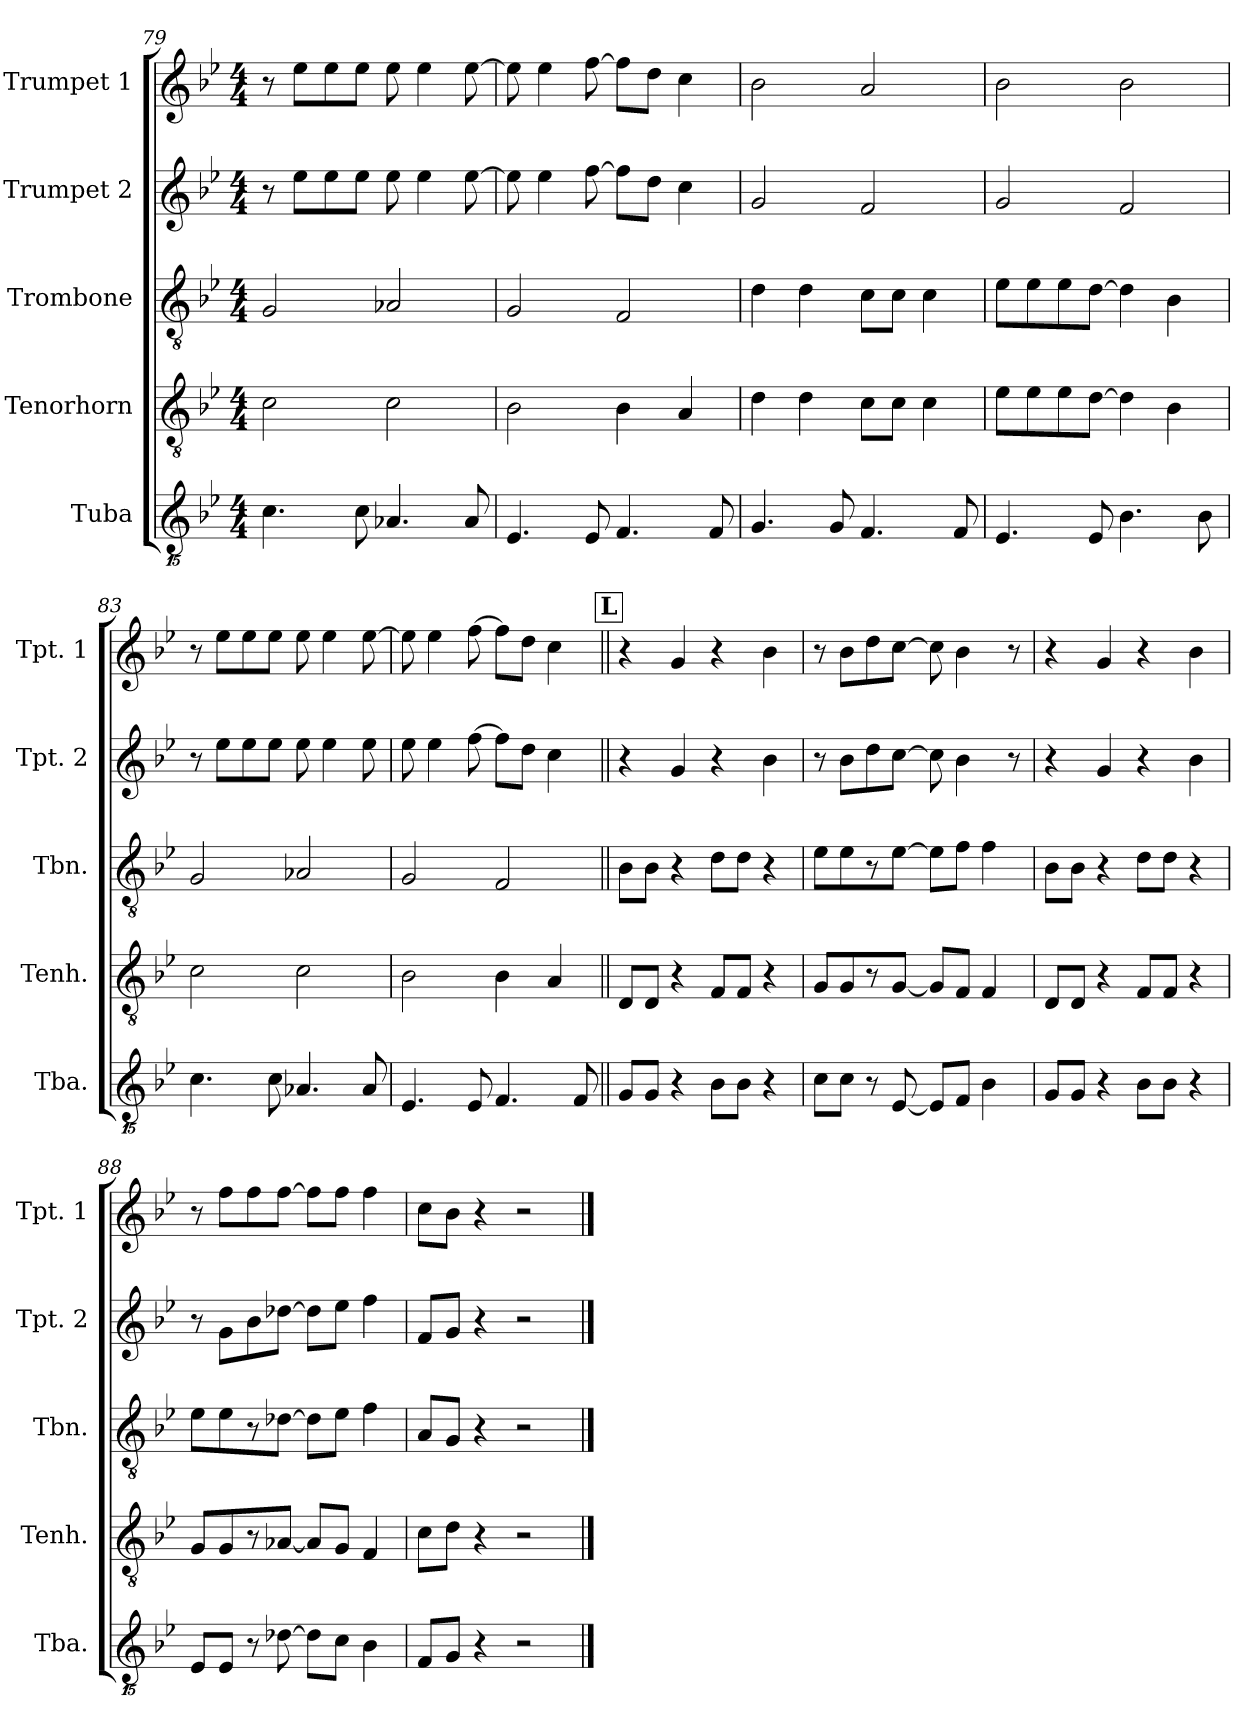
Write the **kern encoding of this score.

**kern	**kern	**kern	**kern	**kern
*part5	*part4	*part3	*part2	*part1
*staff5	*staff4	*staff3	*staff2	*staff1
*I"Tuba	*I"Tenorhorn	*I"Trombone	*I"Trumpet 2	*I"Trumpet 1
*I'Tba.	*I'Tenh.	*I'Tbn.	*I'Tpt. 2	*I'Tpt. 1
*clefGvv2	*clefGv2	*clefGv2	*clefG2	*clefG2
*k[b-e-]	*k[b-e-]	*k[b-e-]	*k[b-e-]	*k[b-e-]
*M4/4	*M4/4	*M4/4	*M4/4	*M4/4
=79	=79	=79	=79	=79
4.C	2c	2G	8r	8r
.	.	.	8ee-L	8ee-L
.	.	.	8ee-	8ee-
8C	.	.	8ee-J	8ee-J
4.AA-X	2c	2A-X	8ee-	8ee-
.	.	.	4ee-	4ee-
8AA-	.	.	[8ee-	[8ee-
=80	=80	=80	=80	=80
4.EE-	2B-	2G	8ee-]	8ee-]
.	.	.	4ee-	4ee-
8EE-	.	.	[8ff	[8ff
4.FF	4B-	2F	8ffL]	8ffL]
.	.	.	8ddJ	8ddJ
.	4A	.	4cc	4cc
8FF	.	.	.	.
=81	=81	=81	=81	=81
4.GG	4d	4d	2g	2b-
.	4d	4d	.	.
8GG	.	.	.	.
4.FF	8cL	8cL	2f	2a
.	8cJ	8cJ	.	.
.	4c	4c	.	.
8FF	.	.	.	.
=82	=82	=82	=82	=82
4.EE-	8e-L	8e-L	2g	2b-
.	8e-	8e-	.	.
.	8e-	8e-	.	.
8EE-	[8dJ	[8dJ	.	.
4.BB-	4d]	4d]	2f	2b-
.	4B-	4B-	.	.
8BB-	.	.	.	.
=83	=83	=83	=83	=83
4.C	2c	2G	8r	8r
.	.	.	8ee-L	8ee-L
.	.	.	8ee-	8ee-
8C	.	.	8ee-J	8ee-J
4.AA-X	2c	2A-X	8ee-	8ee-
.	.	.	4ee-	4ee-
8AA-	.	.	8ee-	[8ee-
=84	=84	=84	=84	=84
4.EE-	2B-	2G	8ee-	8ee-]
.	.	.	4ee-	4ee-
8EE-	.	.	[8ff	[8ff
4.FF	4B-	2F	8ffL]	8ffL]
.	.	.	8ddJ	8ddJ
.	4A	.	4cc	4cc
8FF	.	.	.	.
!!LO:REH:place=s1:a:B:fs=14:t=L
=85||	=85||	=85||	=85||	=85||
8GGL	8DL	8B-L	4r	4r
8GGJ	8DJ	8B-J	.	.
4r	4r	4r	4g	4g
8BB-L	8FL	8dL	4r	4r
8BB-J	8FJ	8dJ	.	.
4r	4r	4r	4b-	4b-
=86	=86	=86	=86	=86
8CL	8GL	8e-L	8r	8r
8CJ	8G	8e-	8b-L	8b-L
8r	8r	8r	8dd	8dd
[8EE-	[8GJ	[8e-J	[8ccJ	[8ccJ
8EE-L]	8GL]	8e-L]	8cc]	8cc]
8FFJ	8FJ	8fJ	4b-	4b-
4BB-	4F	4f	.	.
.	.	.	8r	8r
=87	=87	=87	=87	=87
8GGL	8DL	8B-L	4r	4r
8GGJ	8DJ	8B-J	.	.
4r	4r	4r	4g	4g
8BB-L	8FL	8dL	4r	4r
8BB-J	8FJ	8dJ	.	.
4r	4r	4r	4b-	4b-
=88	=88	=88	=88	=88
8EE-L	8GL	8e-L	8r	8r
8EE-J	8G	8e-	8gL	8ffL
8r	8r	8r	8b-	8ff
[8D-X	[8A-XJ	[8d-XJ	[8dd-XJ	[8ffJ
8D-L]	8A-L]	8d-L]	8dd-L]	8ffL]
8CJ	8GJ	8e-J	8ee-J	8ffJ
4BB-	4F	4f	4ff	4ff
=89	=89	=89	=89	=89
8FFL	8cL	8AL	8fL	8ccL
8GGJ	8dJ	8GJ	8gJ	8b-J
4r	4r	4r	4r	4r
2r	2r	2r	2r	2r
==	==	==	==	==
*-	*-	*-	*-	*-
